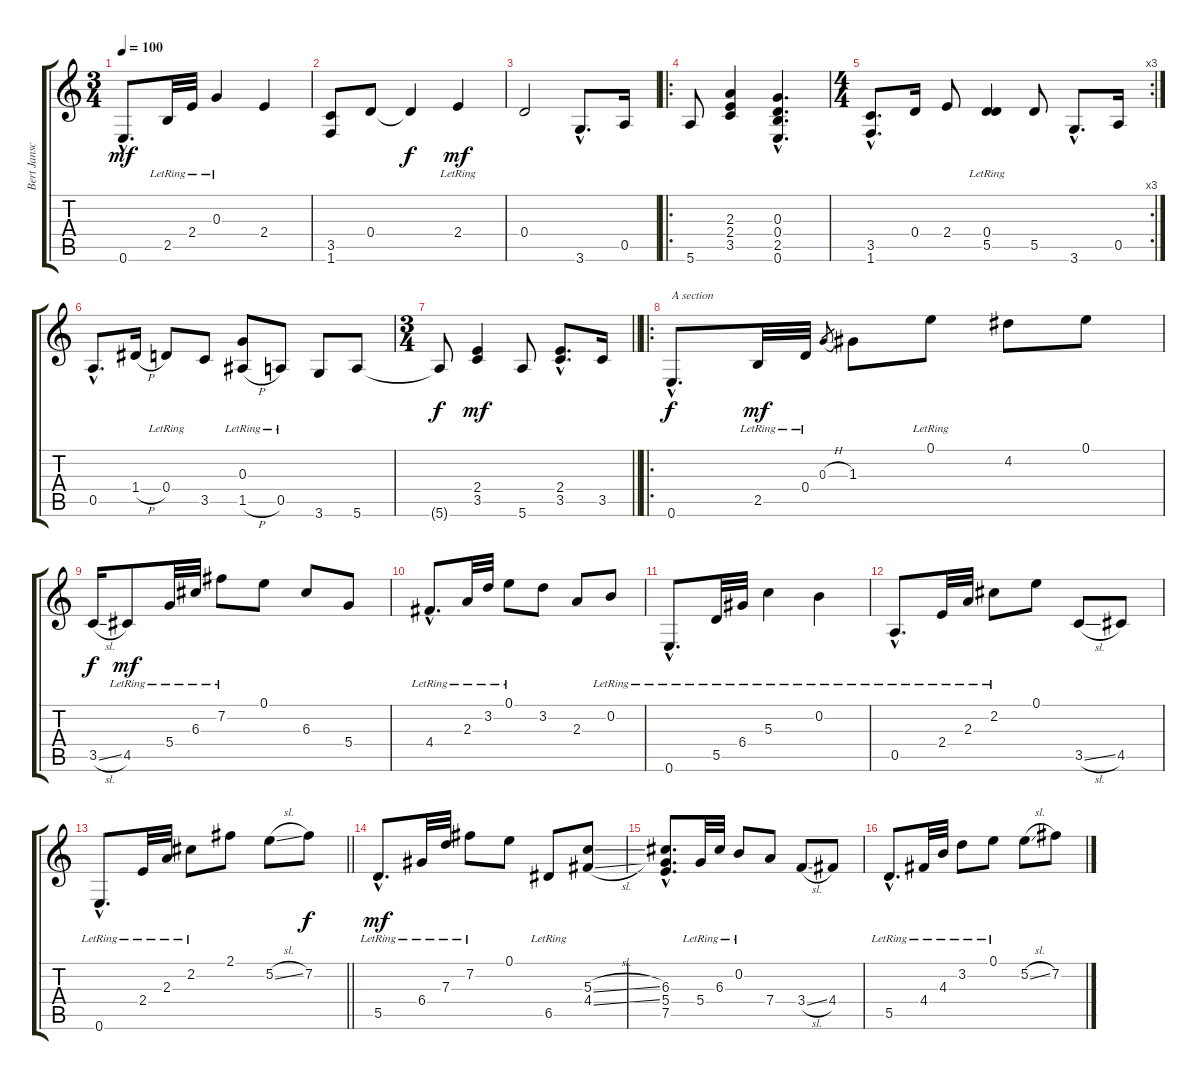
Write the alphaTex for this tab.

\track ("Bert Jansch" "Bert Jansc") {instrument acousticguitarsteel}
\staff {score tabs}
\tuning (E4 B3 G3 D3 A2 E2) {hide}
\ts (3 4)
\tempo 100
\clef g2
\ks c
0.6{hac}.8{d dy mf} 2.5{lr}.32 2.4{lr}.32 0.3{lr}.4 2.4.4 |
(3.5 1.6).8 0.4.8 0.4{t}.4{dy f} 2.4{lr}.4{dy mf} |
0.4.2 3.6{hac}.8{d} 0.5.16 |
\ro
5.6.8 (2.3 2.4 3.5).4 (0.3{hac} 0.4{hac} 2.5{hac} 0.6{hac}).4{d} |
\rc 3
\ts (4 4)
(3.5{hac} 1.6{hac}).8{d} 0.4.16 2.4.8 (0.4{lr} 5.5).4 5.5.8 3.6{hac}.8{d} 0.5.16 |
0.5{hac}.8{d} 1.4{h}.16 0.4{lr}.8 3.5.8 (0.3{lr} 1.5{h}).8 0.5{lr}.8 3.6.8 5.6.8 |
\ts (3 4)
\barLineRight lightlight
5.6{t}.8{dy f} (2.4 3.5).4{dy mf} 5.6.8 (2.4{hac} 3.5{hac}).8{d} 3.5.16 |
\ro
0.6{hac}.8{d txt "A section" dy f} 2.5{lr}.32{dy mf} 0.4{lr}.32 0.3{h}.8{gr} 1.3.8 0.1{lr}.8 4.2.8 0.1.8 |
3.5{sl}.16{dy f} 4.5{lr}.8{dy mf} 5.4{lr}.32 6.3{lr}.32 7.2{lr}.8 0.1.8 6.3.8 5.4.8 |
4.4{hac lr}.8{d} 2.3{lr}.32 3.2{lr}.32 0.1{lr}.8 3.2.8 2.3.8 0.2{lr}.8 |
0.6{hac lr}.8{d} 5.5{lr}.32 6.4{lr}.32 5.3{lr}.4 0.2{lr}.4 |
0.5{hac lr}.8{d} 2.4{lr}.32 2.3{lr}.32 2.2{lr}.8 0.1.8 3.5{sl}.8 4.5.8 |
\barLineRight lightlight
0.6{hac lr}.8{d} 2.4{lr}.32 2.3{lr}.32 2.2{lr}.8 2.1.8 5.2{sl}.8 7.2.8{dy f} |
5.5{hac lr}.8{d dy mf} 6.4{lr}.32 7.3{lr}.32 7.2{lr}.8 0.1.8 6.5{lr}.8 (5.3{sl} 4.4{sl}).8 |
(6.3{hac} 5.4{hac} 7.5{hac}).8{d} 5.4{lr}.32 6.3{lr}.32 0.2{lr}.8 7.4.8 3.4{sl}.8 4.4.8 |
5.5{hac lr}.8{d} 4.4{lr}.32 4.3{lr}.32 3.2{lr}.8 0.1{lr}.8 5.2{sl}.8 7.2.8
